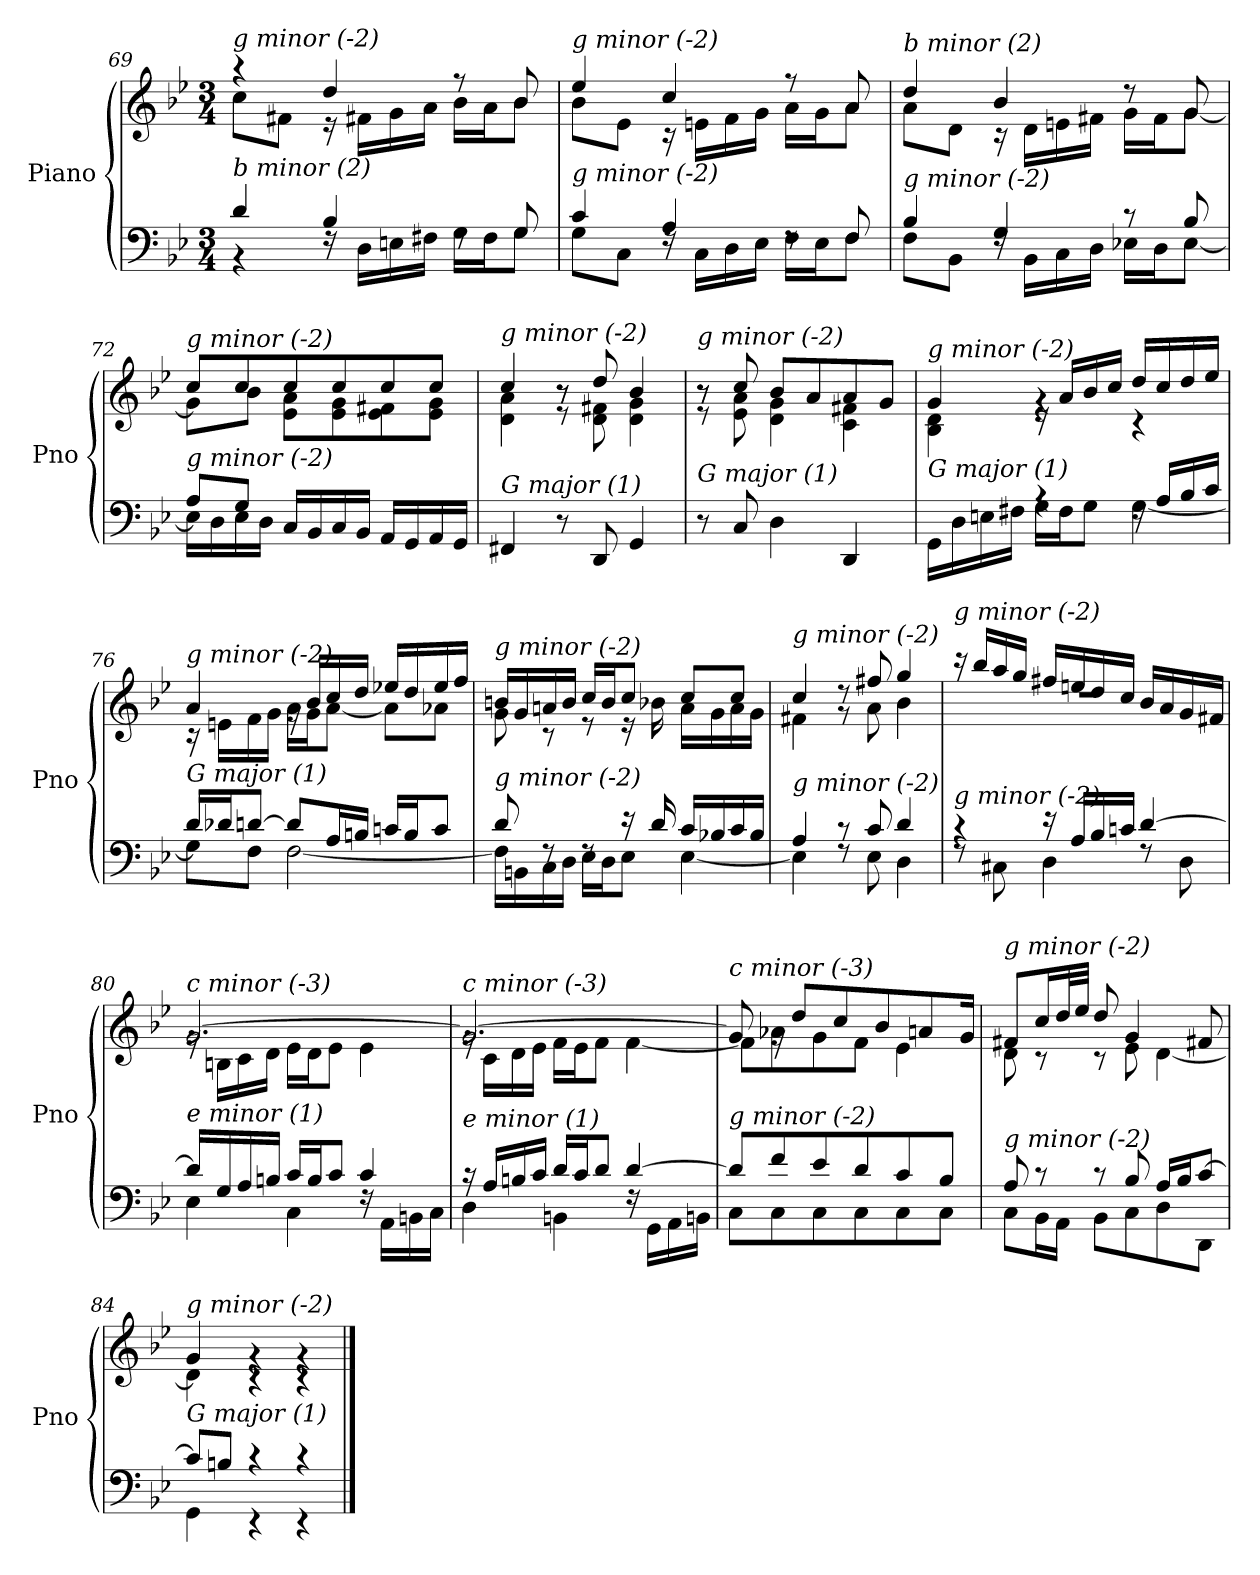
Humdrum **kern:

**kern	**kern
*part1	*part1
*staff2	*staff1
*I"Piano	*
*I'Pno	*
*clefF4	*clefG2
*k[b-e-]	*k[b-e-]
*M3/4	*M3/4
=69	=69
*^	*^
!	!	!LO:TX:i:t=g minor (-2)	!
!LO:TX:i:t=b minor (2)	!	!	!
4d/	4r	4r	8cc\L
.	.	.	8f#X\J
4B-/	16rF	4dd/	16r
.	16D\LL	.	16f#X\LL
.	16En\	.	16g\
.	16F#X\JJ	.	16a\JJ
8rF	16G\LL	8r	16b-\LL
.	16F#\J	.	16a\J
8G/	8G\J	8b-/	8b-\J
=70	=70	=70	=70
!	!	!LO:TX:i:t=g minor (-2)	!
!LO:TX:i:t=g minor (-2)	!	!	!
4c/	8G\L	4ee-/	8b-\L
.	8C\J	.	8e-\J
4A/	16rF	4cc/	16r
.	16C\LL	.	16en\LL
.	16D\	.	16f\
.	16E-\JJ	.	16g\JJ
8rF	16F\LL	8r	16a\LL
.	16E-\J	.	16g\J
8F/	8F\J	8a/	8a\J
!!LO:LB:g=z	!!
=71	=71	=71	=71
!	!	!LO:TX:i:t=b minor (2)	!
!LO:TX:i:t=g minor (-2)	!	!	!
4B-/	8F\L	4dd/	8a\L
.	8BB-\J	.	8d\J
4G/	16rF	4b-/	16r
.	16BB-\LL	.	16d\LL
.	16C\	.	16en\
.	16D\JJ	.	16f#X\JJ
8r	16E-X\LL	8r	16g\LL
.	16D\J	.	16f#\J
8B-/	[8E-\J	8g/	[8g\J
=72	=72	=72	=72
*	*	*	*^
!	!	!LO:TX:i:t=g minor (-2)	!	!
!LO:TX:i:t=g minor (-2)	!	!	!	!
8A/L	16E-\LL]	8cc/L	8g\L]	4ryy
.	16D\	.	.	.
8G/J	16E-\	8cc/	8b-\J	.
.	16D\JJ	.	.	.
16C/LL	2ryy	8cc/	8e-\ 8a\L	2ryy
16BB-/	.	.	.	.
16C/	.	8cc/	8e-\ 8g\	.
16BB-/JJ	.	.	.	.
16AA/LL	.	8cc/	8e-\ 8f#X\	.
16GG/	.	.	.	.
16AA/	.	8cc/J	8e-\ 8g\J	.
16GG/JJ	.	.	.	.
=73	=73	=73	=73	=73
!	!	!LO:TX:i:t=g minor (-2)	!	!
!LO:TX:i:t=G major (1)	!	!	!	!
4ryy	4FF#X/	4cc/	4d\ 4a\	4ryy
8ryy	8r	8r	8r	8re
4.ryy	8DD/	8dd/	8d\ 8f#X\	4.ryy
.	4GG/	4b-/	4d\ 4g\	.
=74	=74	=74	=74	=74
!	!	!LO:TX:i:t=g minor (-2)	!	!
!LO:TX:i:t=G major (1)	!	!	!	!
8ryy	8r	8r	8r	8re
2ryy	8C/	8cc/	8e-\ 8a\	2ryy
.	4D\	8b-/L	4d\ 4g\	.
.	.	8a/	.	.
.	4DD/	8a/	4c\ 4f#X\	.
8ryy	.	8g/J	.	8ryy
!!LO:PB:g=z	!!	!!
=75	=75	=75	=75	=75
!	!	!LO:TX:i:t=g minor (-2)	!	!
!LO:TX:i:t=G major (1)	!	!	!	!
16GG\LL	4ryy	4g/	4B-\ 4d\	4ryy
16D\	.	.	.	.
16En\	.	.	.	.
16F#X\JJ	.	.	.	.
4rA	16G\LL	16re	4rg	2ryy
.	16F#\J	16a/LL	.	.
.	8G\J	16b-/	.	.
.	.	16cc/JJ	.	.
16rF	[4G\	16dd/LL	4r	.
16A/LL	.	16cc/	.	.
16B-/	.	16dd/	.	.
16c/JJ	.	16ee-/JJ	.	.
*	*	*	*v	*v
=76	=76	=76	=76
!	!	!LO:TX:i:t=g minor (-2)	!
!LO:TX:i:t=G major (1)	!	!	!
16d/LL	8G\L]	4a/	16r
16d-Xi/J	.	.	16en\LL
[8d/J	8F\J	.	16f\
.	.	.	16g\JJ
8d/L]	[2F\	16rg	16a\LL
.	.	16b-/LL	16g\J
16A/L	.	16cc/	[8a\J
16Bn/JJ	.	16dd/JJ	.
16cn/LL	.	16ee-X/LL	8a\L]
16B/J	.	16dd/	.
8c/J	.	16ee-/	8a-X\J
.	.	16ff/JJ	.
=77	=77	=77	=77
!	!	!LO:TX:i:t=g minor (-2)	!
!LO:TX:i:t=g minor (-2)	!	!	!
8d/	16F\LL]	16bn/LL	8g\
.	16BBn\	16g/	.
8rF	16C\	16an/	8r
.	16D\JJ	16b/JJ	.
8rF	16E-\LL	16cc/LL	8r
.	16D\J	16b/J	.
16r	8E-\J	8cc/J	16r
16d/	.	.	16b-X\
16c/LL	[4E-\	8cc/L	16a\LL
16B-X/	.	.	16g\
16c/	.	8cc/J	16a\
16B-/JJ	.	.	16g\JJ
!!LO:LB:g=z	!!
=78	=78	=78	=78
!	!	!LO:TX:i:t=g minor (-2)	!
!LO:TX:i:t=g minor (-2)	!	!	!
4A/	4E-\]	4cc/	4f#X\
8r	8rF	8rg	8rdd
8c/	8E-\	8ff#X/	8a\
4d/	4D\	4gg/	4b-\
=79	=79	=79	=79
!	!	!LO:TX:i:t=g minor (-2)	!
!LO:TX:i:t=g minor (-2)	!	!	!
4r	8rF	16r	2.rdd
.	.	16bb-/LL	.
.	8C#Xj\	16aa/	.
.	.	16gg/JJ	.
16r	4D\	16ff#X/LL	.
16A/LL	.	16een/	.
16B-/	.	16dd/	.
16cn/JJ	.	16cc/JJ	.
[4d/	8rF	16b-/LL	.
.	.	16a/	.
.	8D\	16g/	.
.	.	16f#X/JJ	.
=80	=80	=80	=80
!	!	!LO:TX:i:t=c minor (-3)	!
!LO:TX:i:t=e minor (1)	!	!	!
16d/LL]	4E-\	[2.g/	16rg
16G/	.	.	16Bn\LL
16A/	.	.	16c\
16Bn/JJ	.	.	16d\JJ
16c/LL	4C\	.	16e-\LL
16B/J	.	.	16d\J
8c/J	.	.	8e-\J
4c/	16rF	.	4e-\
.	16AA\LL	.	.
.	16BBn\	.	.
.	16C\JJ	.	.
!!LO:LB:g=z	!!
=81	=81	=81	=81
!	!	!LO:TX:i:t=c minor (-3)	!
!LO:TX:i:t=e minor (1)	!	!	!
16r	4D\	2.g/_	16rg
16A/LL	.	.	16c\LL
16Bn/	.	.	16d\
16c/JJ	.	.	16e-\JJ
16d/LL	4BBn\	.	16f\LL
16c/J	.	.	16e-\J
8d/J	.	.	8f\J
[4d/	16rF	.	[4f\
.	16GG\LL	.	.
.	16AA\	.	.
.	16BBn\JJ	.	.
=82	=82	=82	=82
!	!	!LO:TX:i:t=c minor (-3)	!
!LO:TX:i:t=g minor (-2)	!	!	!
8d/L]	8C\L	8g/]	8f\L]
8f/	8C\	16rg	8a-X\
.	.	8dd/L	.
8e-/	8C\	.	8g\
.	.	8cc/	.
8d/	8C\	.	8f\J
.	.	8b-/	.
8c/	8C\	.	4e-\
.	.	8an/	.
8B-/J	8C\J	.	.
.	.	16g/Jk	.
=83	=83	=83	=83
!	!	!LO:TX:i:t=g minor (-2)	!
!LO:TX:i:t=g minor (-2)	!	!	!
8A/	8C\L	8f#X/L	8d\
8r	16BB-\L	16cc/L	8r
.	16AA\JJ	32dd/L	.
.	.	32ee-/JJJ	.
8r	8BB-\L	8dd/	8r
8B-/	8C\	4g/	8e-\
16A/LL	8D\	.	[4d\
16B-/J	.	.	.
[8c/J	8DD\J	8f#X/	.
=84	=84	=84	=84
!	!	!LO:TX:i:t=g minor (-2)	!
!LO:TX:i:t=G major (1)	!	!	!
8c/L]	4GG\	4g/	4d\]
8Bn/J	.	.	.
4r	4r	4rg	4r
4r	4r	4rg	4r
*v	*v	*	*
*	*v	*v
==	==
*-	*-
